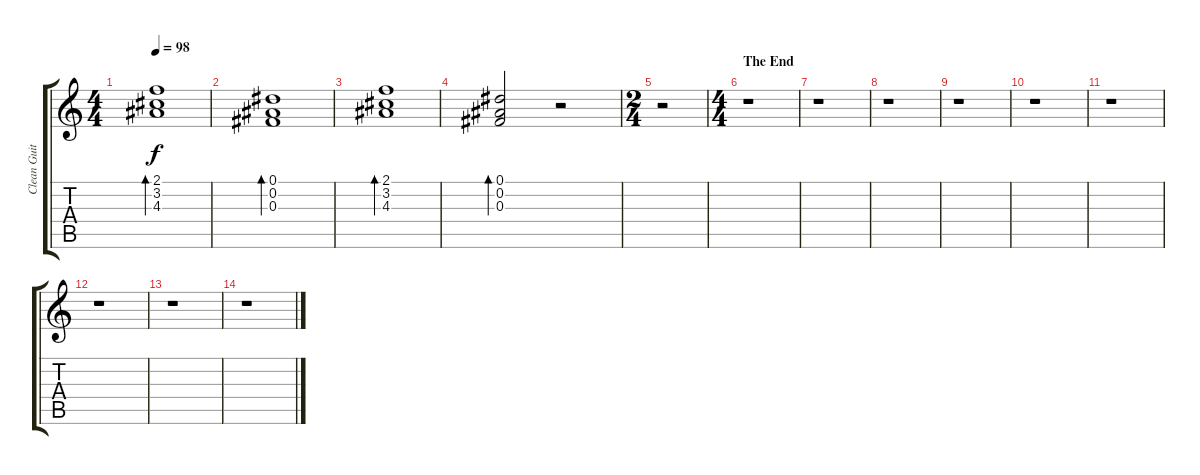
\track ("Clean Guitar" "Clean Guit") {instrument electricguitarclean}
\staff {score tabs}
\tuning (Eb4 Bb3 Gb3 Db3 Ab2 Eb2) {hide}
\ts (4 4)
\tempo 98
\clef g2
\ks c
(2.1 3.2 4.3).1{bd 120 dy f} |
(0.1 0.2 0.3).1{bd 120} |
(2.1 3.2 4.3).1{bd 120} |
(0.1 0.2 0.3).2{bd 120} r.2 |
\ts (2 4)
r.2 |
\ts (4 4)
\section ("" "The End")
r.1 |
r.1 |
r.1 |
r.1 |
r.1 |
r.1 |
r.1 |
r.1 |
r.1
